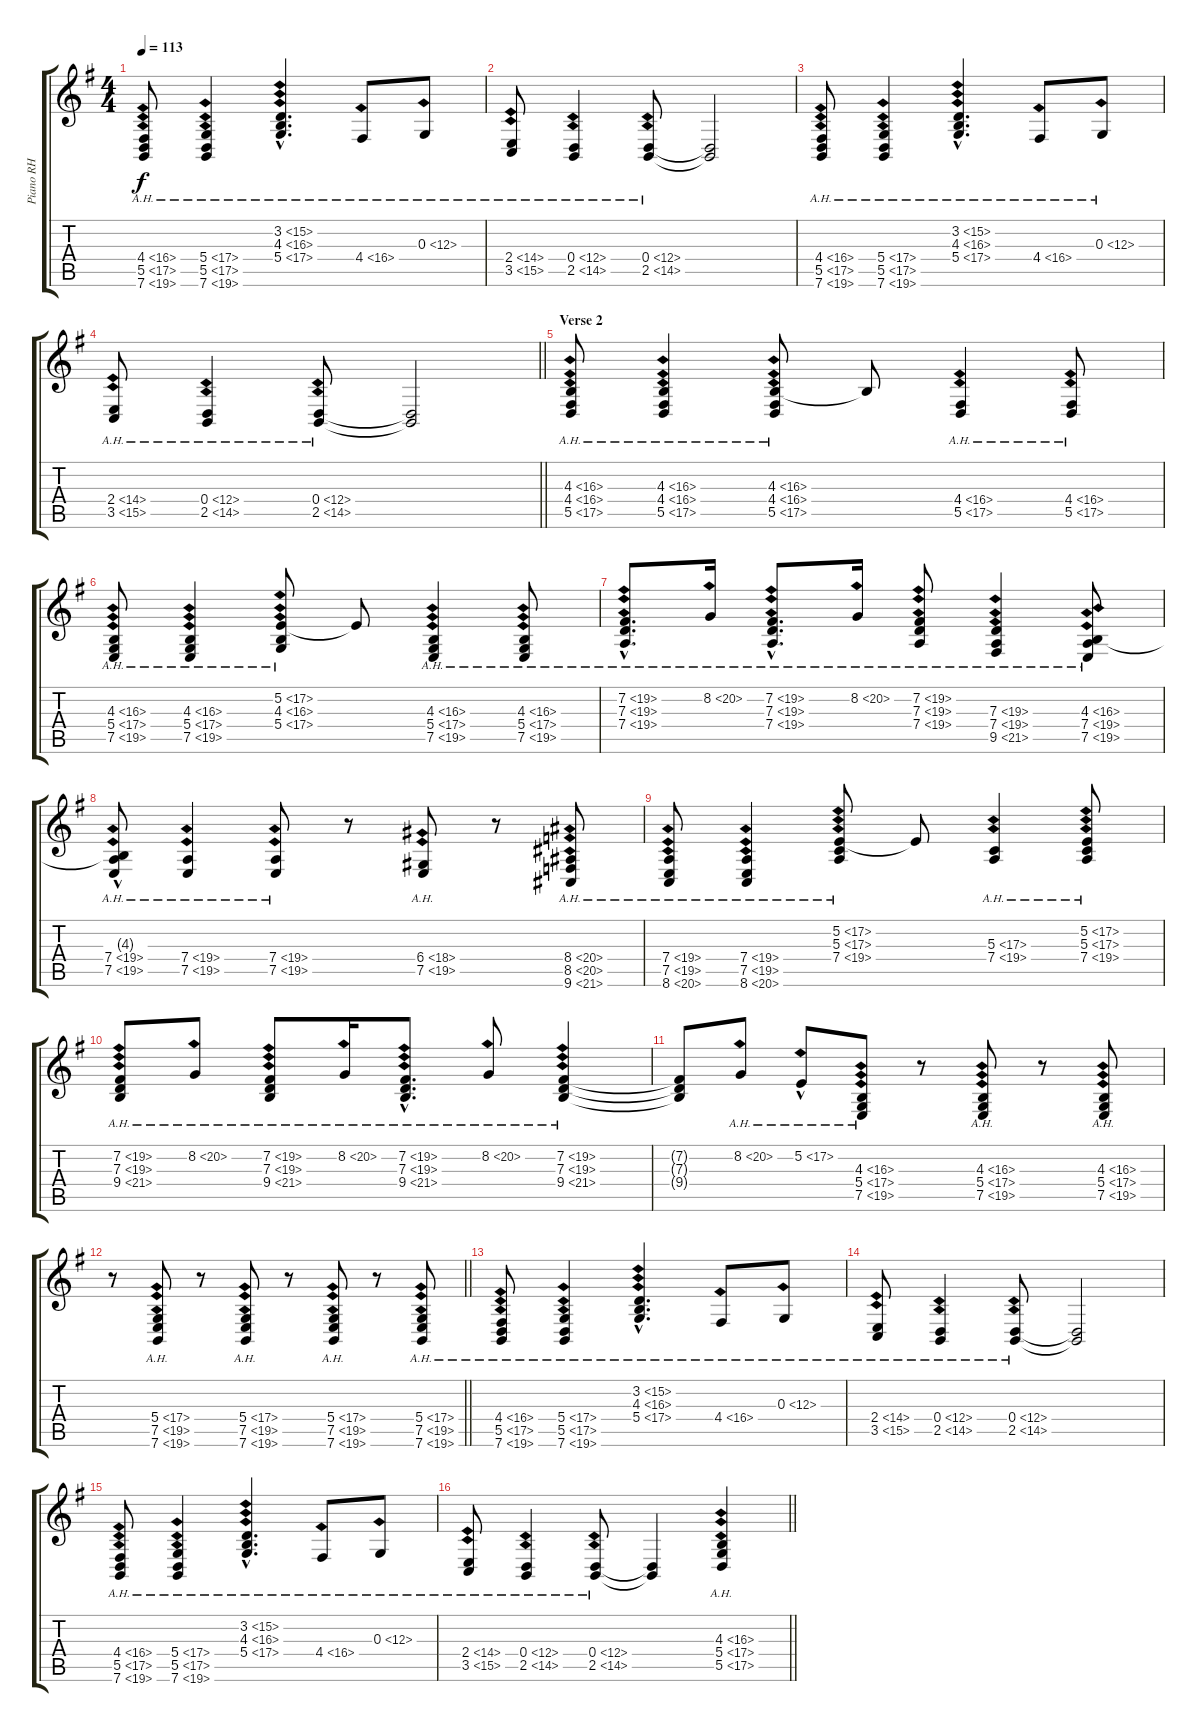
\track ("Piano RH" "Piano RH") {instrument acousticgrandpiano}
\staff {score tabs}
\tuning (E4 B3 G3 D3 A2 E2) {hide}
\ts (4 4)
\tempo 113
\clef g2
\ks g
(4.4{ah 12} 5.5{ah 12} 7.6{ah 12}).8{dy f} (5.4{ah 12} 5.5{ah 12} 7.6{ah 12}).4 (3.2{ah 12 hac} 4.3{ah 12 hac} 5.4{ah 12 hac}).4{d} 4.4{ah 12}.8 0.3{ah 12}.8 |
(2.4{ah 12} 3.5{ah 12}).8 (0.4{ah 12} 2.5{ah 12}).4 (0.4{ah 12} 2.5{ah 12}).8 (0.4{t} 2.5{t}).2 |
(4.4{ah 12} 5.5{ah 12} 7.6{ah 12}).8 (5.4{ah 12} 5.5{ah 12} 7.6{ah 12}).4 (3.2{ah 12 hac} 4.3{ah 12 hac} 5.4{ah 12 hac}).4{d} 4.4{ah 12}.8 0.3{ah 12}.8 |
\barLineRight lightlight
(2.4{ah 12} 3.5{ah 12}).8 (0.4{ah 12} 2.5{ah 12}).4 (0.4{ah 12} 2.5{ah 12}).8 (0.4{t} 2.5{t}).2 |
\section ("" "Verse 2")
(4.3{ah 12} 4.4{ah 12} 5.5{ah 12}).8 (4.3{ah 12} 4.4{ah 12} 5.5{ah 12}).4 (4.3{ah 12} 4.4{ah 12} 5.5{ah 12}).8 4.3{t}.8 (4.4{ah 12} 5.5{ah 12}).4 (4.4{ah 12} 5.5{ah 12}).8 |
(4.3{ah 12} 5.4{ah 12} 7.5{ah 12}).8 (4.3{ah 12} 5.4{ah 12} 7.5{ah 12}).4 (5.2{ah 12} 4.3{ah 12} 5.4{ah 12}).8 5.2{t}.8 (4.3{ah 12} 5.4{ah 12} 7.5{ah 12}).4 (4.3{ah 12} 5.4{ah 12} 7.5{ah 12}).8 |
(7.2{ah 12 hac} 7.3{ah 12 hac} 7.4{ah 12 hac}).8{d} 8.2{ah 12}.16 (7.2{ah 12 hac} 7.3{ah 12 hac} 7.4{ah 12 hac}).8{d} 8.2{ah 12}.16 (7.2{ah 12} 7.3{ah 12} 7.4{ah 12}).8 (7.3{ah 12} 7.4{ah 12} 9.5{ah 12}).4 (4.3{ah 12} 7.4{ah 12} 7.5{ah 12}).8 |
(4.3{hac t} 7.4{ah 12} 7.5{ah 12}).8 (7.4{ah 12} 7.5{ah 12}).4 (7.4{ah 12} 7.5{ah 12}).8 r.8 (6.4{ah 12} 7.5{ah 12}).8 r.8 (8.4{ah 12} 8.5{ah 12} 9.6{ah 12}).8 |
(7.4{ah 12} 7.5{ah 12} 8.6{ah 12}).8 (7.4{ah 12} 7.5{ah 12} 8.6{ah 12}).4 (5.2{ah 12} 5.3{ah 12} 7.4{ah 12}).8 5.2{t}.8 (5.3{ah 12} 7.4{ah 12}).4 (5.2{ah 12} 5.3{ah 12} 7.4{ah 12}).8 |
(7.2{ah 12} 7.3{ah 12} 9.4{ah 12}).8 8.2{ah 12}.8 (7.2{ah 12} 7.3{ah 12} 9.4{ah 12}).8 8.2{ah 12}.16 (7.2{ah 12 hac} 7.3{ah 12 hac} 9.4{ah 12 hac}).8{d} 8.2{ah 12}.8 (7.2{ah 12} 7.3{ah 12} 9.4{ah 12}).4 |
(7.2{t} 7.3{t} 9.4{t}).8 8.2{ah 12}.8 5.2{ah 12 hac}.8 (4.3{ah 12} 5.4{ah 12} 7.5{ah 12}).8 r.8 (4.3{ah 12} 5.4{ah 12} 7.5{ah 12}).8 r.8 (4.3{ah 12} 5.4{ah 12} 7.5{ah 12}).8 |
\barLineRight lightlight
r.8 (5.4{ah 12} 7.5{ah 12} 7.6{ah 12}).8 r.8 (5.4{ah 12} 7.5{ah 12} 7.6{ah 12}).8 r.8 (5.4{ah 12} 7.5{ah 12} 7.6{ah 12}).8 r.8 (5.4{ah 12} 7.5{ah 12} 7.6{ah 12}).8 |
(4.4{ah 12} 5.5{ah 12} 7.6{ah 12}).8 (5.4{ah 12} 5.5{ah 12} 7.6{ah 12}).4 (3.2{ah 12 hac} 4.3{ah 12 hac} 5.4{ah 12 hac}).4{d} 4.4{ah 12}.8 0.3{ah 12}.8 |
(2.4{ah 12} 3.5{ah 12}).8 (0.4{ah 12} 2.5{ah 12}).4 (0.4{ah 12} 2.5{ah 12}).8 (0.4{t} 2.5{t}).2 |
(4.4{ah 12} 5.5{ah 12} 7.6{ah 12}).8 (5.4{ah 12} 5.5{ah 12} 7.6{ah 12}).4 (3.2{ah 12 hac} 4.3{ah 12 hac} 5.4{ah 12 hac}).4{d} 4.4{ah 12}.8 0.3{ah 12}.8 |
\barLineRight lightlight
(2.4{ah 12} 3.5{ah 12}).8 (0.4{ah 12} 2.5{ah 12}).4 (0.4{ah 12} 2.5{ah 12}).8 (0.4{t} 2.5{t}).4 (4.3{ah 12} 5.4{ah 12} 5.5{ah 12}).4
